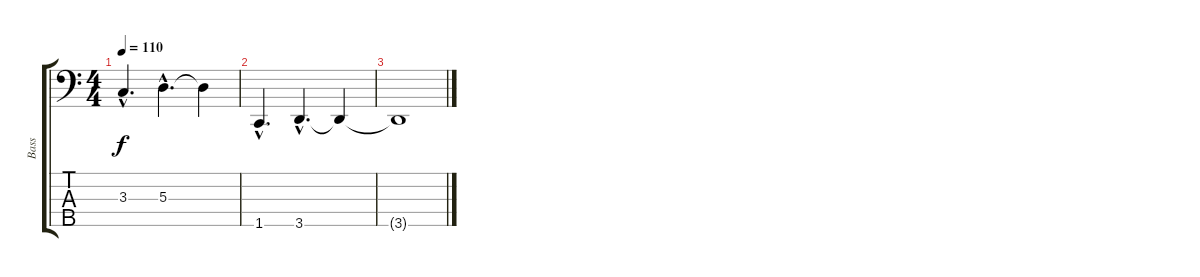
\track ("Bass" "Bass") {instrument electricbassfinger}
\staff {score tabs}
\tuning (G2 D2 A1 E1 B0) {hide}
\ts (4 4)
\tempo 110
\clef f4
\ks c
3.3{hac}.4{d dy f} 5.3{hac}.4{d} 5.3{t}.4 |
1.5{hac}.4{d} 3.5{hac}.4{d} 3.5{t}.4 |
3.5{t}.1
